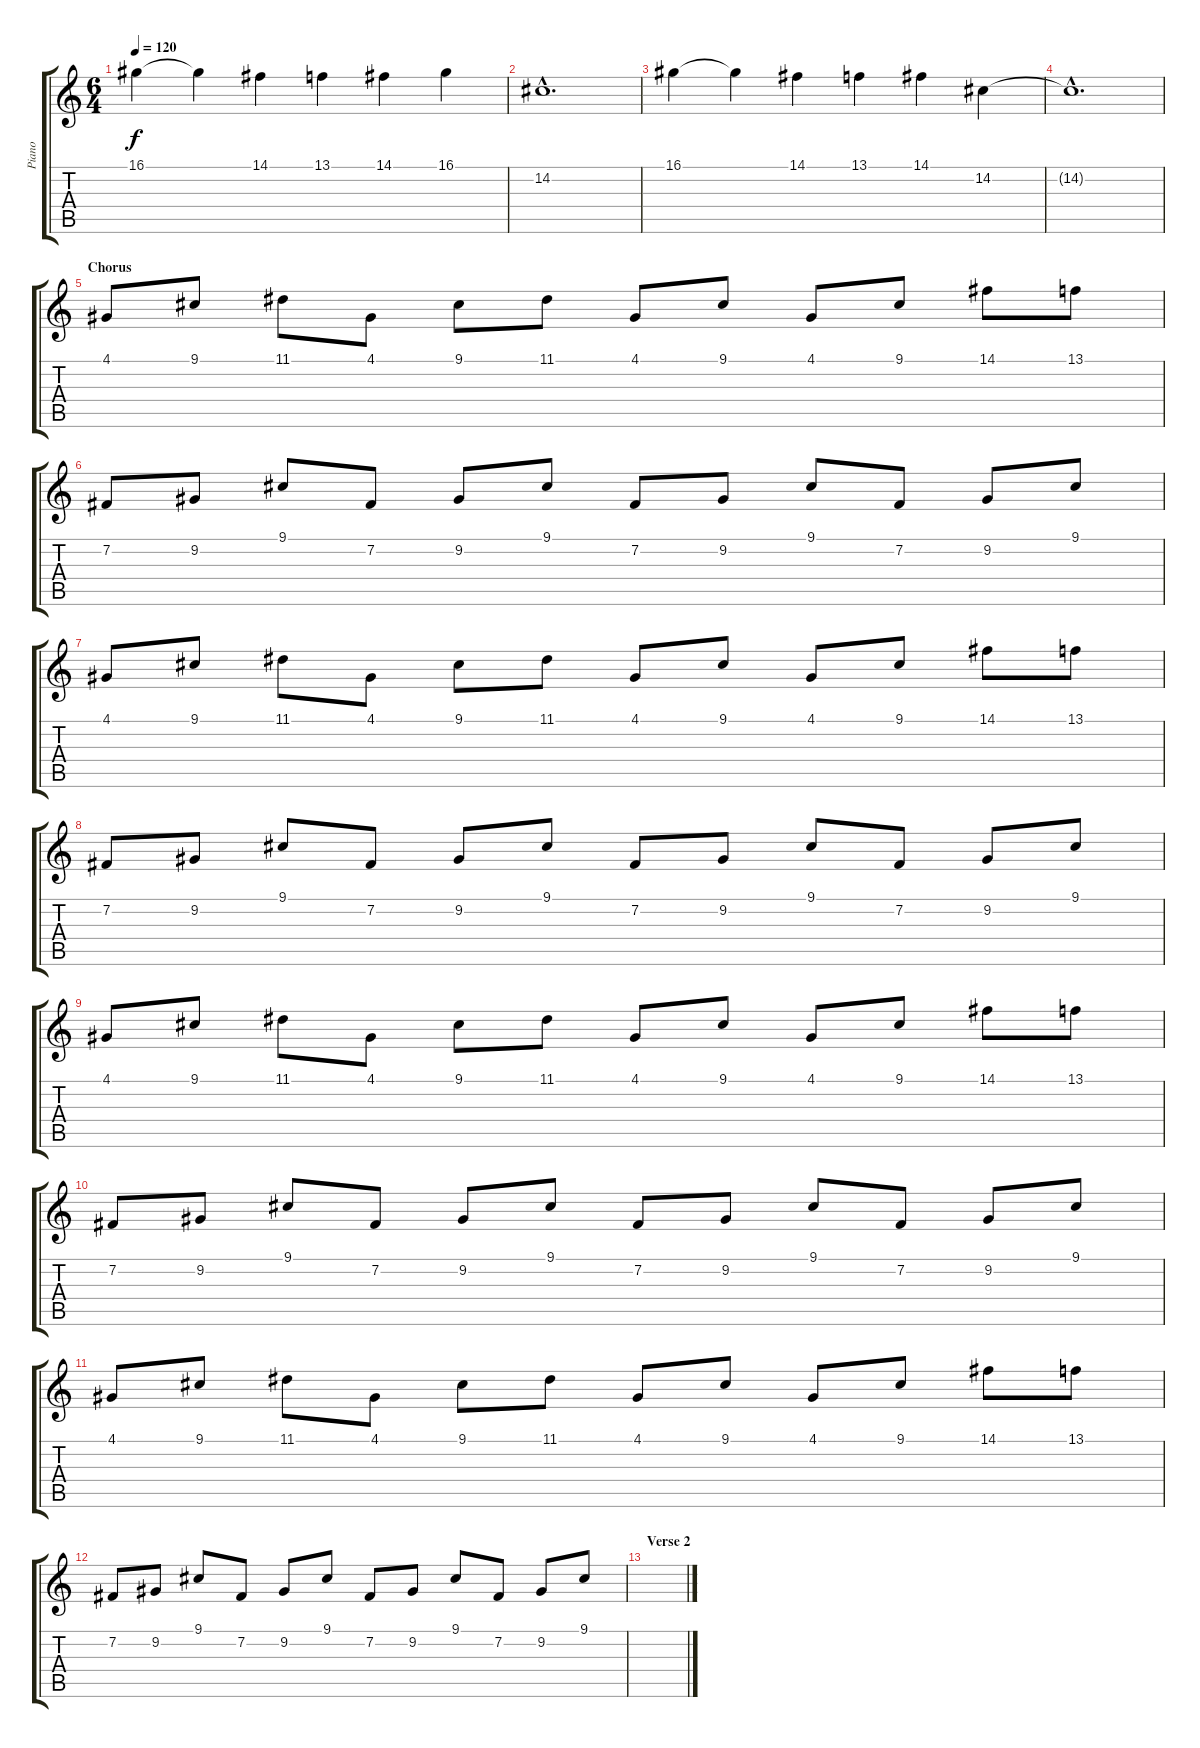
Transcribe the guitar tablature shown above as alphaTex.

\track ("Piano" "Piano") {instrument acousticgrandpiano}
\staff {score tabs}
\tuning (E4 B3 G3 D3 A2 D2) {hide}
\ts (6 4)
\tempo 120
\clef g2
\ks c
16.1.4{dy f} 16.1{t}.4 14.1.4 13.1.4 14.1.4 16.1.4 |
14.2{hac}.1{d} |
16.1.4 16.1{t}.4 14.1.4 13.1.4 14.1.4 14.2.4 |
14.2{hac t}.1{d} |
\section ("" "Chorus")
4.1.8{volume 11 balance 13} 9.1.8 11.1.8 4.1.8 9.1.8 11.1.8 4.1.8 9.1.8 4.1.8 9.1.8 14.1.8 13.1.8 |
7.2.8 9.2.8 9.1.8 7.2.8 9.2.8 9.1.8 7.2.8 9.2.8 9.1.8 7.2.8 9.2.8 9.1.8 |
4.1.8 9.1.8 11.1.8 4.1.8 9.1.8 11.1.8 4.1.8 9.1.8 4.1.8 9.1.8 14.1.8 13.1.8 |
7.2.8 9.2.8 9.1.8 7.2.8 9.2.8 9.1.8 7.2.8 9.2.8 9.1.8 7.2.8 9.2.8 9.1.8 |
4.1.8 9.1.8 11.1.8 4.1.8 9.1.8 11.1.8 4.1.8 9.1.8 4.1.8 9.1.8 14.1.8 13.1.8 |
7.2.8 9.2.8 9.1.8 7.2.8 9.2.8 9.1.8 7.2.8 9.2.8 9.1.8 7.2.8 9.2.8 9.1.8 |
4.1.8 9.1.8 11.1.8 4.1.8 9.1.8 11.1.8 4.1.8 9.1.8 4.1.8 9.1.8 14.1.8 13.1.8 |
7.2.8 9.2.8 9.1.8 7.2.8 9.2.8 9.1.8 7.2.8 9.2.8 9.1.8 7.2.8 9.2.8 9.1.8 |
\section ("" "Verse 2")
